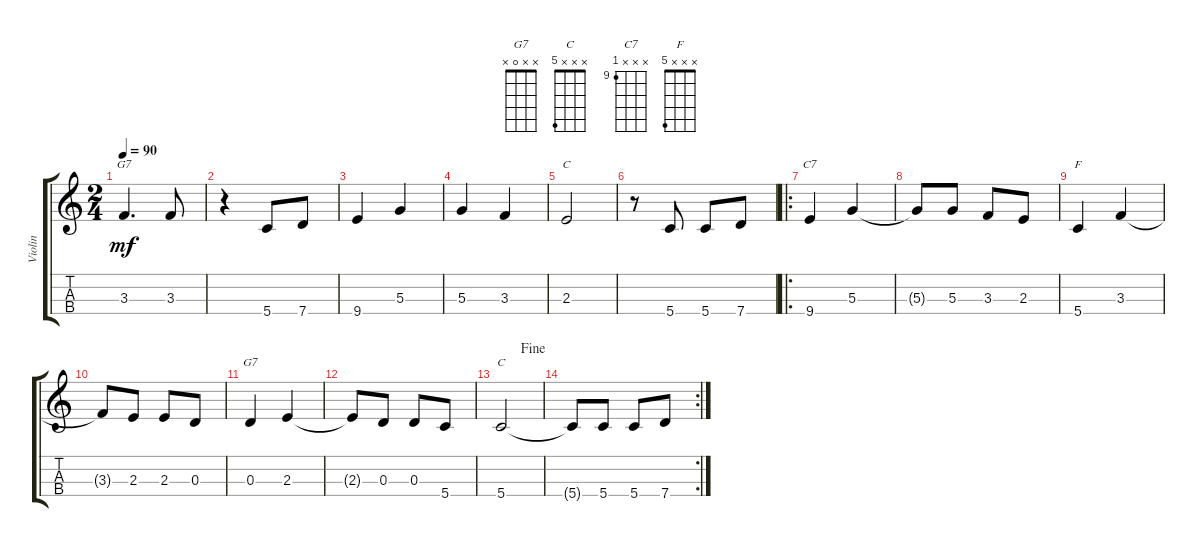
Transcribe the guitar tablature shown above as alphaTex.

\track ("Violin" "Violin") {instrument stringensemble1}
\staff {score tabs}
\tuning (E5 A4 D4 G3) {hide}
\chord ("G7" x x 3 x)
\chord ("C" x x 2 x)
\chord ("C7" x x x 9) {firstfret 9}
\chord ("F" x x x 5)
\chord ("G7" x x 0 x)
\chord ("C" x x x 5)
\ts (2 4)
\tempo 90
\clef g2
\ks c
3.3.4{d ch "G7" dy mf} 3.3.8 |
r.4 5.4.8 7.4.8 |
9.4.4 5.3.4 |
5.3.4 3.3.4 |
2.3.2{ch "C"} |
r.8 5.4.8 5.4.8 7.4.8 |
\ro
9.4.4{ch "C7"} 5.3.4 |
5.3{t}.8 5.3.8 3.3.8 2.3.8 |
5.4.4{ch "F"} 3.3.4 |
3.3{t}.8 2.3.8 2.3.8 0.3.8 |
0.3.4{ch "G7"} 2.3.4 |
2.3{t}.8 0.3.8 0.3.8 5.4.8 |
\jump fine
5.4.2{ch "C"} |
\rc 2
5.4{t}.8 5.4.8 5.4.8 7.4.8
